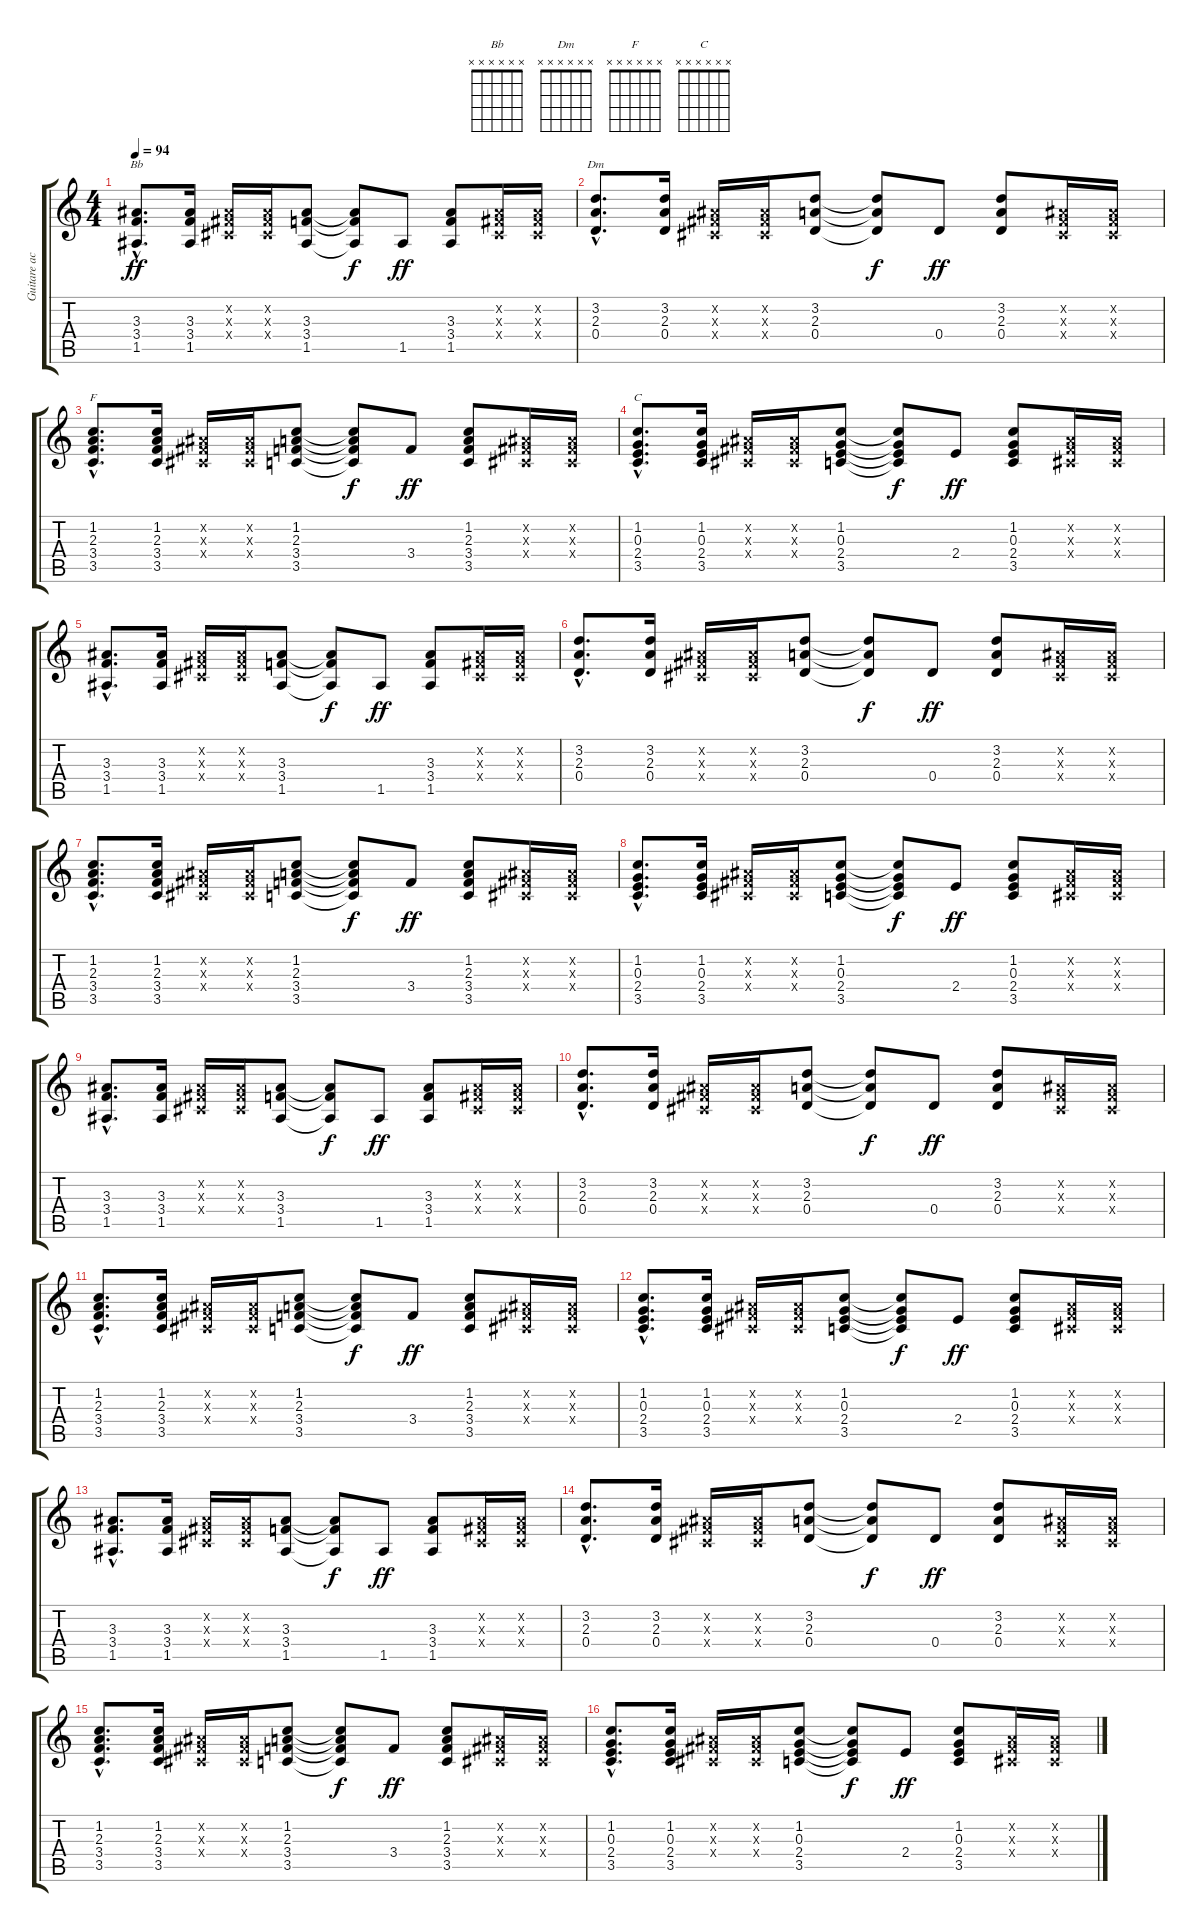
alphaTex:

\track ("Guitare acoustique" "Guitare ac") {instrument acousticguitarsteel}
\staff {score tabs}
\tuning (E4 B3 G3 D3 A2 E2) {hide}
\chord ("Bb" x x x x x x) {firstfret 0}
\chord ("Dm" x x x x x x) {firstfret 0}
\chord ("F" x x x x x x) {firstfret 0}
\chord ("C" x x x x x x) {firstfret 0}
\ts (4 4)
\tempo 94
\clef g2
\ks c
(3.3{hac} 3.4{hac} 1.5{hac}).8{d ch "Bb" dy ff} (3.3 3.4 1.5).16 (-1.2{x} -1.3{x} -1.4{x}).16 (-1.2{x} -1.3{x} -1.4{x}).16 (3.3 3.4 1.5).8 (3.3{t} 3.4{t} 1.5{t}).8{dy f} 1.5.8{dy ff} (3.3 3.4 1.5).8 (-1.2{x} -1.3{x} -1.4{x}).16 (-1.2{x} -1.3{x} -1.4{x}).16 |
(3.2{hac} 2.3{hac} 0.4{hac}).8{d ch "Dm"} (3.2 2.3 0.4).16 (-1.2{x} -1.3{x} -1.4{x}).16 (-1.2{x} -1.3{x} -1.4{x}).16 (3.2 2.3 0.4).8 (3.2{t} 2.3{t} 0.4{t}).8{dy f} 0.4.8{dy ff} (3.2 2.3 0.4).8 (-1.2{x} -1.3{x} -1.4{x}).16 (-1.2{x} -1.3{x} -1.4{x}).16 |
(1.2{hac} 2.3{hac} 3.4{hac} 3.5{hac}).8{d ch "F"} (1.2 2.3 3.4 3.5).16 (-1.2{x} -1.3{x} -1.4{x}).16 (-1.2{x} -1.3{x} -1.4{x}).16 (1.2 2.3 3.4 3.5).8 (1.2{t} 2.3{t} 3.4{t} 3.5{t}).8{dy f} 3.4.8{dy ff} (1.2 2.3 3.4 3.5).8 (-1.2{x} -1.3{x} -1.4{x}).16 (-1.2{x} -1.3{x} -1.4{x}).16 |
(1.2{hac} 0.3{hac} 2.4{hac} 3.5{hac}).8{d ch "C"} (1.2 0.3 2.4 3.5).16 (-1.2{x} -1.3{x} -1.4{x}).16 (-1.2{x} -1.3{x} -1.4{x}).16 (1.2 0.3 2.4 3.5).8 (1.2{t} 0.3{t} 2.4{t} 3.5{t}).8{dy f} 2.4.8{dy ff} (1.2 0.3 2.4 3.5).8 (-1.2{x} -1.3{x} -1.4{x}).16 (-1.2{x} -1.3{x} -1.4{x}).16 |
(3.3{hac} 3.4{hac} 1.5{hac}).8{d} (3.3 3.4 1.5).16 (-1.2{x} -1.3{x} -1.4{x}).16 (-1.2{x} -1.3{x} -1.4{x}).16 (3.3 3.4 1.5).8 (3.3{t} 3.4{t} 1.5{t}).8{dy f} 1.5.8{dy ff} (3.3 3.4 1.5).8 (-1.2{x} -1.3{x} -1.4{x}).16 (-1.2{x} -1.3{x} -1.4{x}).16 |
(3.2{hac} 2.3{hac} 0.4{hac}).8{d} (3.2 2.3 0.4).16 (-1.2{x} -1.3{x} -1.4{x}).16 (-1.2{x} -1.3{x} -1.4{x}).16 (3.2 2.3 0.4).8 (3.2{t} 2.3{t} 0.4{t}).8{dy f} 0.4.8{dy ff} (3.2 2.3 0.4).8 (-1.2{x} -1.3{x} -1.4{x}).16 (-1.2{x} -1.3{x} -1.4{x}).16 |
(1.2{hac} 2.3{hac} 3.4{hac} 3.5{hac}).8{d} (1.2 2.3 3.4 3.5).16 (-1.2{x} -1.3{x} -1.4{x}).16 (-1.2{x} -1.3{x} -1.4{x}).16 (1.2 2.3 3.4 3.5).8 (1.2{t} 2.3{t} 3.4{t} 3.5{t}).8{dy f} 3.4.8{dy ff} (1.2 2.3 3.4 3.5).8 (-1.2{x} -1.3{x} -1.4{x}).16 (-1.2{x} -1.3{x} -1.4{x}).16 |
(1.2{hac} 0.3{hac} 2.4{hac} 3.5{hac}).8{d} (1.2 0.3 2.4 3.5).16 (-1.2{x} -1.3{x} -1.4{x}).16 (-1.2{x} -1.3{x} -1.4{x}).16 (1.2 0.3 2.4 3.5).8 (1.2{t} 0.3{t} 2.4{t} 3.5{t}).8{dy f} 2.4.8{dy ff} (1.2 0.3 2.4 3.5).8 (-1.2{x} -1.3{x} -1.4{x}).16 (-1.2{x} -1.3{x} -1.4{x}).16 |
(3.3{hac} 3.4{hac} 1.5{hac}).8{d} (3.3 3.4 1.5).16 (-1.2{x} -1.3{x} -1.4{x}).16 (-1.2{x} -1.3{x} -1.4{x}).16 (3.3 3.4 1.5).8 (3.3{t} 3.4{t} 1.5{t}).8{dy f} 1.5.8{dy ff} (3.3 3.4 1.5).8 (-1.2{x} -1.3{x} -1.4{x}).16 (-1.2{x} -1.3{x} -1.4{x}).16 |
(3.2{hac} 2.3{hac} 0.4{hac}).8{d} (3.2 2.3 0.4).16 (-1.2{x} -1.3{x} -1.4{x}).16 (-1.2{x} -1.3{x} -1.4{x}).16 (3.2 2.3 0.4).8 (3.2{t} 2.3{t} 0.4{t}).8{dy f} 0.4.8{dy ff} (3.2 2.3 0.4).8 (-1.2{x} -1.3{x} -1.4{x}).16 (-1.2{x} -1.3{x} -1.4{x}).16 |
(1.2{hac} 2.3{hac} 3.4{hac} 3.5{hac}).8{d} (1.2 2.3 3.4 3.5).16 (-1.2{x} -1.3{x} -1.4{x}).16 (-1.2{x} -1.3{x} -1.4{x}).16 (1.2 2.3 3.4 3.5).8 (1.2{t} 2.3{t} 3.4{t} 3.5{t}).8{dy f} 3.4.8{dy ff} (1.2 2.3 3.4 3.5).8 (-1.2{x} -1.3{x} -1.4{x}).16 (-1.2{x} -1.3{x} -1.4{x}).16 |
(1.2{hac} 0.3{hac} 2.4{hac} 3.5{hac}).8{d} (1.2 0.3 2.4 3.5).16 (-1.2{x} -1.3{x} -1.4{x}).16 (-1.2{x} -1.3{x} -1.4{x}).16 (1.2 0.3 2.4 3.5).8 (1.2{t} 0.3{t} 2.4{t} 3.5{t}).8{dy f} 2.4.8{dy ff} (1.2 0.3 2.4 3.5).8 (-1.2{x} -1.3{x} -1.4{x}).16 (-1.2{x} -1.3{x} -1.4{x}).16 |
(3.3{hac} 3.4{hac} 1.5{hac}).8{d} (3.3 3.4 1.5).16 (-1.2{x} -1.3{x} -1.4{x}).16 (-1.2{x} -1.3{x} -1.4{x}).16 (3.3 3.4 1.5).8 (3.3{t} 3.4{t} 1.5{t}).8{dy f} 1.5.8{dy ff} (3.3 3.4 1.5).8 (-1.2{x} -1.3{x} -1.4{x}).16 (-1.2{x} -1.3{x} -1.4{x}).16 |
(3.2{hac} 2.3{hac} 0.4{hac}).8{d} (3.2 2.3 0.4).16 (-1.2{x} -1.3{x} -1.4{x}).16 (-1.2{x} -1.3{x} -1.4{x}).16 (3.2 2.3 0.4).8 (3.2{t} 2.3{t} 0.4{t}).8{dy f} 0.4.8{dy ff} (3.2 2.3 0.4).8 (-1.2{x} -1.3{x} -1.4{x}).16 (-1.2{x} -1.3{x} -1.4{x}).16 |
(1.2{hac} 2.3{hac} 3.4{hac} 3.5{hac}).8{d} (1.2 2.3 3.4 3.5).16 (-1.2{x} -1.3{x} -1.4{x}).16 (-1.2{x} -1.3{x} -1.4{x}).16 (1.2 2.3 3.4 3.5).8 (1.2{t} 2.3{t} 3.4{t} 3.5{t}).8{dy f} 3.4.8{dy ff} (1.2 2.3 3.4 3.5).8 (-1.2{x} -1.3{x} -1.4{x}).16 (-1.2{x} -1.3{x} -1.4{x}).16 |
(1.2{hac} 0.3{hac} 2.4{hac} 3.5{hac}).8{d} (1.2 0.3 2.4 3.5).16 (-1.2{x} -1.3{x} -1.4{x}).16 (-1.2{x} -1.3{x} -1.4{x}).16 (1.2 0.3 2.4 3.5).8 (1.2{t} 0.3{t} 2.4{t} 3.5{t}).8{dy f} 2.4.8{dy ff} (1.2 0.3 2.4 3.5).8 (-1.2{x} -1.3{x} -1.4{x}).16 (-1.2{x} -1.3{x} -1.4{x}).16
